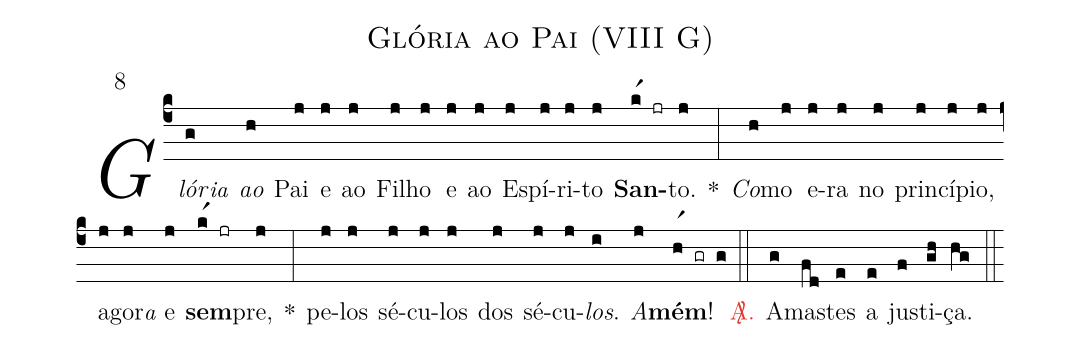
name: Glória ao Pai (VIII G);
mode: 8;
%%
(c4)

<i>Glór</i><e>ia</e>(g) <i>ao</i>(h) Pai(j) e(j) ao(j) Fi(j)lho(j) e(j) ao(j) Es(j)pí(j)ri(j)to(j) <b>San</b>(kr1 jr)to.(j) *(:) <i>Co</i>(h)mo(j) e(j)ra(j) no(j) prin(j)cí(j)pio,(j) a(j)go(j)r<e>a</e> e(j) <b>sem</b>(kr1 jr)pre,(j) *(:) pe(j)los(j) sé(j)cu(j)los(j) dos(j)

sé(j)cu(j)<i>los</i>.(i) <i>A</i>(j)<b>mém</b>!(hr1 gr g)

(::)

<c><sp>A/</sp>.</c>() A(g)mas(fd)tes(e) a(e) jus(f)ti(gh)ça.(hg)

(::)
